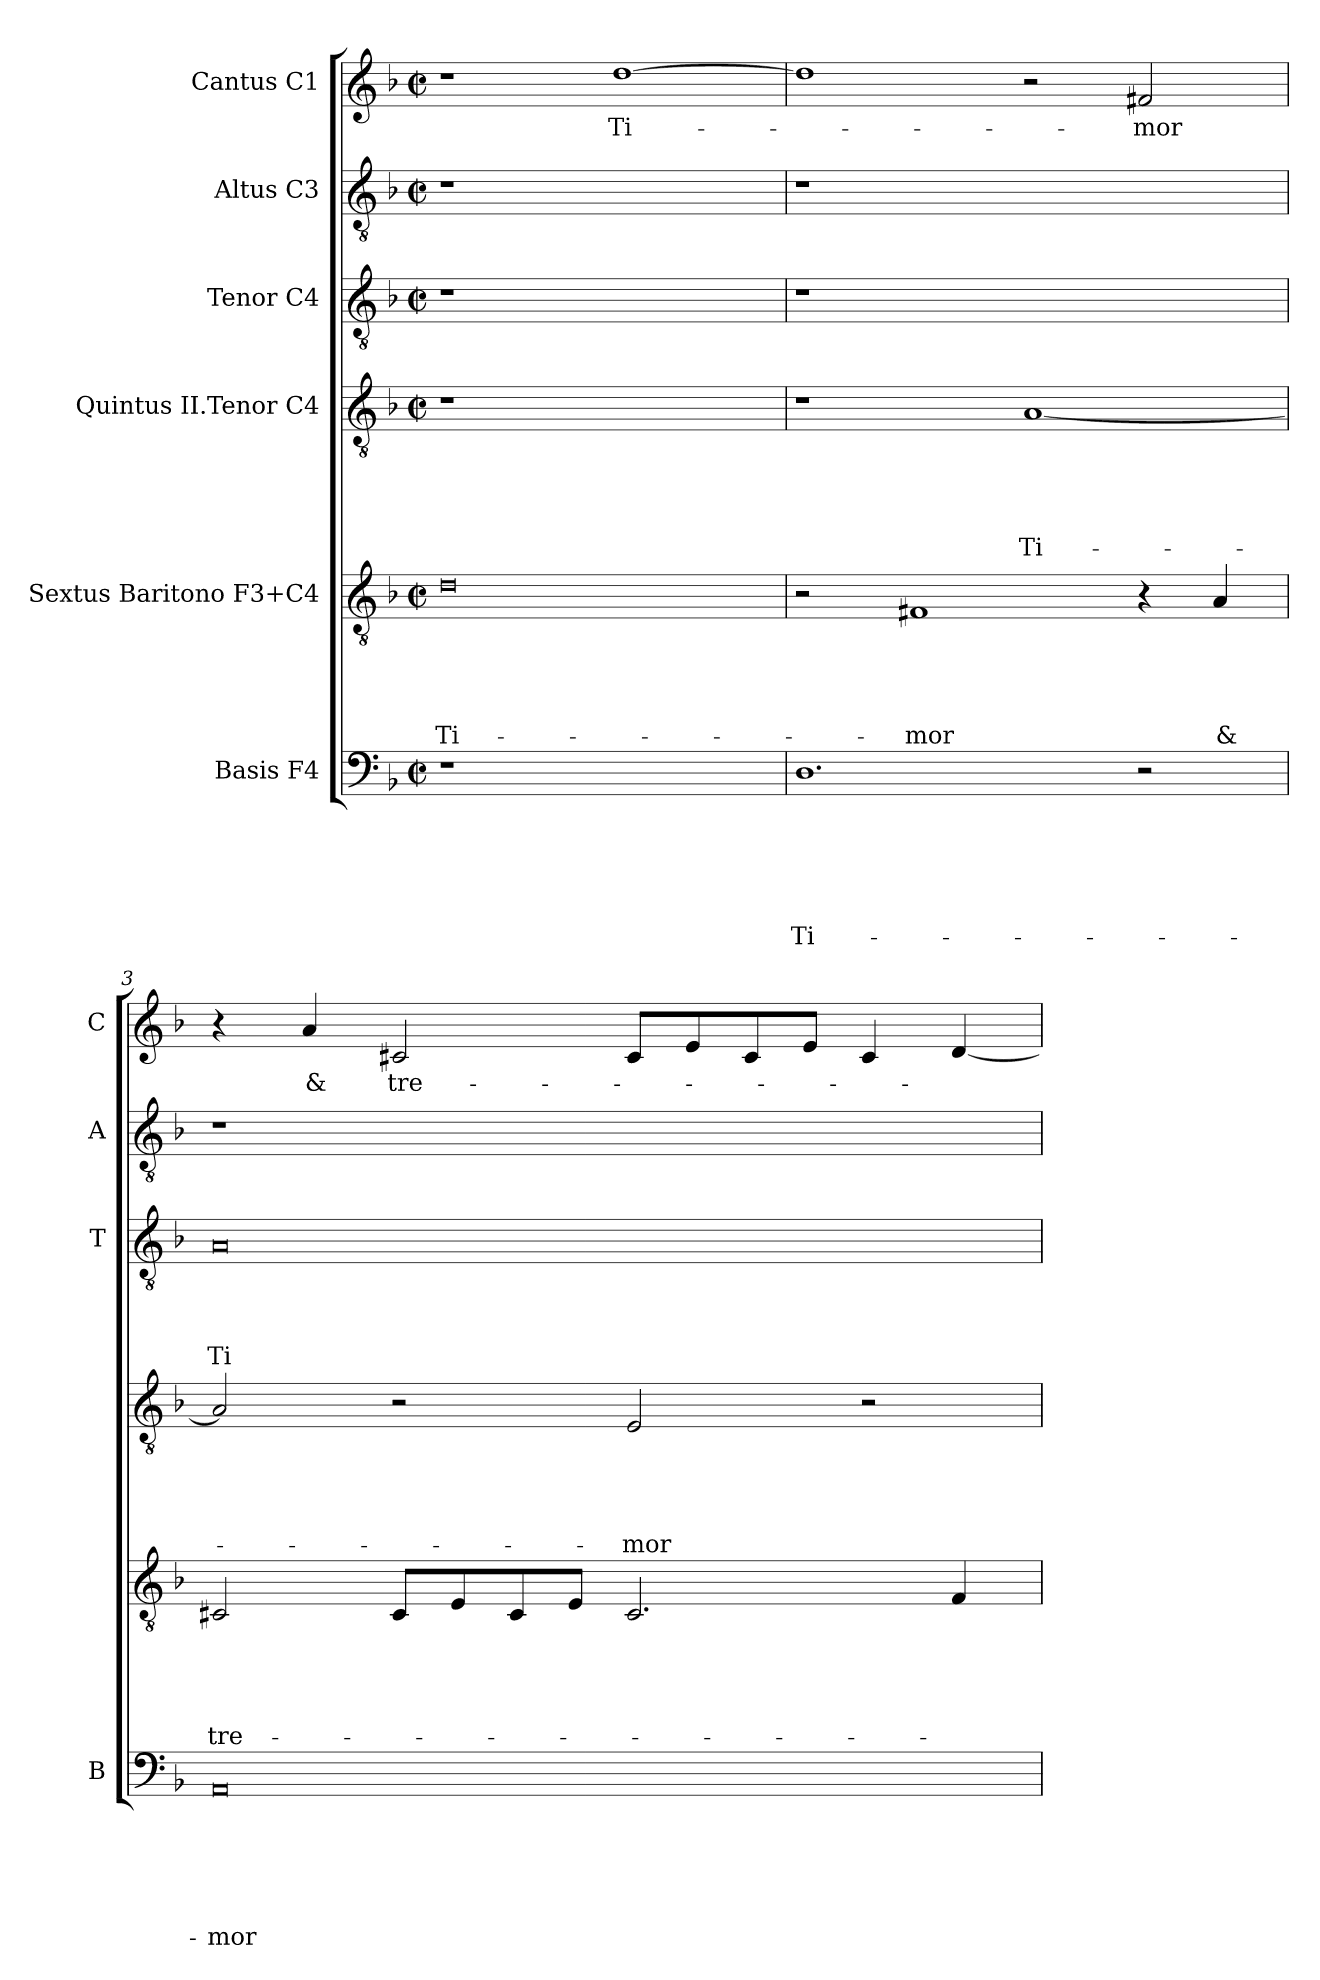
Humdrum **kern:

**kern	**text	**text	**text	**text	**text	**text	**kern	**text	**text	**text	**text	**text	**kern	**text	**text	**text	**text	**text	**kern	**text	**text	**text	**text	**kern	**kern	**text
*part6	*part6	*part6	*part6	*part6	*part6	*part6	*part5	*part5	*part5	*part5	*part5	*part5	*part4	*part4	*part4	*part4	*part4	*part4	*part3	*part3	*part3	*part3	*part3	*part2	*part1	*part1
*staff6	*staff6	*staff6	*staff6	*staff6	*staff6	*staff6	*staff5	*staff5	*staff5	*staff5	*staff5	*staff5	*staff4	*staff4	*staff4	*staff4	*staff4	*staff4	*staff3	*staff3	*staff3	*staff3	*staff3	*staff2	*staff1	*staff1
*I"Basis F4	*	*	*	*	*	*	*I"Sextus Baritono F3+C4	*	*	*	*	*	*I"Quintus II.Tenor C4	*	*	*	*	*	*I"Tenor C4	*	*	*	*	*I"Altus C3	*I"Cantus C1	*
*I'B	*	*	*	*	*	*	*	*	*	*	*	*	*	*	*	*	*	*	*I'T	*	*	*	*	*I'A	*I'C	*
*clefF4	*	*	*	*	*	*	*clefGv2	*	*	*	*	*	*clefGv2	*	*	*	*	*	*clefGv2	*	*	*	*	*clefGv2	*clefG2	*
*k[b-]	*	*	*	*	*	*	*k[b-]	*	*	*	*	*	*k[b-]	*	*	*	*	*	*k[b-]	*	*	*	*	*k[b-]	*k[b-]	*
*F:	*	*	*	*	*	*	*F:	*	*	*	*	*	*F:	*	*	*	*	*	*F:	*	*	*	*	*F:	*F:	*
*M2/2	*	*	*	*	*	*	*M2/2	*	*	*	*	*	*M2/2	*	*	*	*	*	*M2/2	*	*	*	*	*M2/2	*M2/2	*
*met(c|)	*	*	*	*	*	*	*met(c|)	*	*	*	*	*	*met(c|)	*	*	*	*	*	*met(c|)	*	*	*	*	*met(c|)	*met(c|)	*
=1	=1	=1	=1	=1	=1	=1	=1	=1	=1	=1	=1	=1	=1	=1	=1	=1	=1	=1	=1	=1	=1	=1	=1	=1	=1	=1
!	!	!	!	!	!	!	!	!	!	!	!	!LO:LY:b	!	!	!	!	!	!	!	!	!	!	!	!	!	!
1r	.	.	.	.	.	.	0d	.	.	.	.	Ti-	1r	.	.	.	.	.	1r	.	.	.	.	1r	1r	.
!	!	!	!	!	!	!	!	!	!	!	!	!	!	!	!	!	!	!	!	!	!	!	!	!	!	!LO:LY:b
1ryy	.	.	.	.	.	.	.	.	.	.	.	.	1ryy	.	.	.	.	.	1ryy	.	.	.	.	1ryy	[1dd	Ti-
=2	=2	=2	=2	=2	=2	=2	=2	=2	=2	=2	=2	=2	=2	=2	=2	=2	=2	=2	=2	=2	=2	=2	=2	=2	=2	=2
!	!	!	!	!	!	!LO:LY:b	!	!	!	!	!	!	!	!	!	!	!	!	!	!	!	!	!	!	!	!
1.D	.	.	.	.	.	Ti-	2r	.	.	.	.	.	1r	.	.	.	.	.	1r	.	.	.	.	1r	1dd]	.
!	!	!	!	!	!	!	!	!	!	!	!	!LO:LY:b	!	!	!	!	!	!	!	!	!	!	!	!	!	!
.	.	.	.	.	.	.	1F#X	.	.	.	.	-mor	.	.	.	.	.	.	.	.	.	.	.	.	.	.
!	!	!	!	!	!	!	!	!	!	!	!	!	!	!	!	!	!	!LO:LY:b	!	!	!	!	!	!	!	!
.	.	.	.	.	.	.	.	.	.	.	.	.	[1A	.	.	.	.	Ti-	1ryy	.	.	.	.	1ryy	2r	.
!	!	!	!	!	!	!	!	!	!	!	!	!	!	!	!	!	!	!	!	!	!	!	!	!	!	!LO:LY:b
2r	.	.	.	.	.	.	4r	.	.	.	.	.	.	.	.	.	.	.	.	.	.	.	.	.	2f#X/	-mor
!	!	!	!	!	!	!	!	!	!	!	!	!LO:LY:b	!	!	!	!	!	!	!	!	!	!	!	!	!	!
.	.	.	.	.	.	.	4A/	.	.	.	.	&	.	.	.	.	.	.	.	.	.	.	.	.	.	.
=3	=3	=3	=3	=3	=3	=3	=3	=3	=3	=3	=3	=3	=3	=3	=3	=3	=3	=3	=3	=3	=3	=3	=3	=3	=3	=3
!	!	!	!	!	!	!LO:LY:b	!	!	!	!	!	!LO:LY:b	!	!	!	!	!	!	!	!	!	!	!LO:LY:b	!	!	!
0AA	.	.	.	.	.	-mor	2C#X/	.	.	.	.	tre-	2A/]	.	.	.	.	.	0A	.	.	.	Ti-	1r	4r	.
!	!	!	!	!	!	!	!	!	!	!	!	!	!	!	!	!	!	!	!	!	!	!	!	!	!	!LO:LY:b
.	.	.	.	.	.	.	.	.	.	.	.	.	.	.	.	.	.	.	.	.	.	.	.	.	4a/	&
!	!	!	!	!	!	!	!	!	!	!	!	!	!	!	!	!	!	!	!	!	!	!	!	!	!	!LO:LY:b
.	.	.	.	.	.	.	8C#/L	.	.	.	.	.	2r	.	.	.	.	.	.	.	.	.	.	.	2c#X/	tre-
.	.	.	.	.	.	.	8E/	.	.	.	.	.	.	.	.	.	.	.	.	.	.	.	.	.	.	.
.	.	.	.	.	.	.	8C#/	.	.	.	.	.	.	.	.	.	.	.	.	.	.	.	.	.	.	.
.	.	.	.	.	.	.	8E/J	.	.	.	.	.	.	.	.	.	.	.	.	.	.	.	.	.	.	.
!	!	!	!	!	!	!	!	!	!	!	!	!	!	!	!	!	!	!LO:LY:b	!	!	!	!	!	!	!	!
.	.	.	.	.	.	.	2.C#/	.	.	.	.	.	2E/	.	.	.	.	-mor	.	.	.	.	.	1ryy	8c#/L	.
.	.	.	.	.	.	.	.	.	.	.	.	.	.	.	.	.	.	.	.	.	.	.	.	.	8e/	.
.	.	.	.	.	.	.	.	.	.	.	.	.	.	.	.	.	.	.	.	.	.	.	.	.	8c#/	.
.	.	.	.	.	.	.	.	.	.	.	.	.	.	.	.	.	.	.	.	.	.	.	.	.	8e/J	.
.	.	.	.	.	.	.	.	.	.	.	.	.	2r	.	.	.	.	.	.	.	.	.	.	.	4c#/	.
.	.	.	.	.	.	.	4F/	.	.	.	.	.	.	.	.	.	.	.	.	.	.	.	.	.	[4d/	.
=	=	=	=	=	=	=	=	=	=	=	=	=	=	=	=	=	=	=	=	=	=	=	=	=	=	=
*-	*-	*-	*-	*-	*-	*-	*-	*-	*-	*-	*-	*-	*-	*-	*-	*-	*-	*-	*-	*-	*-	*-	*-	*-	*-	*-
